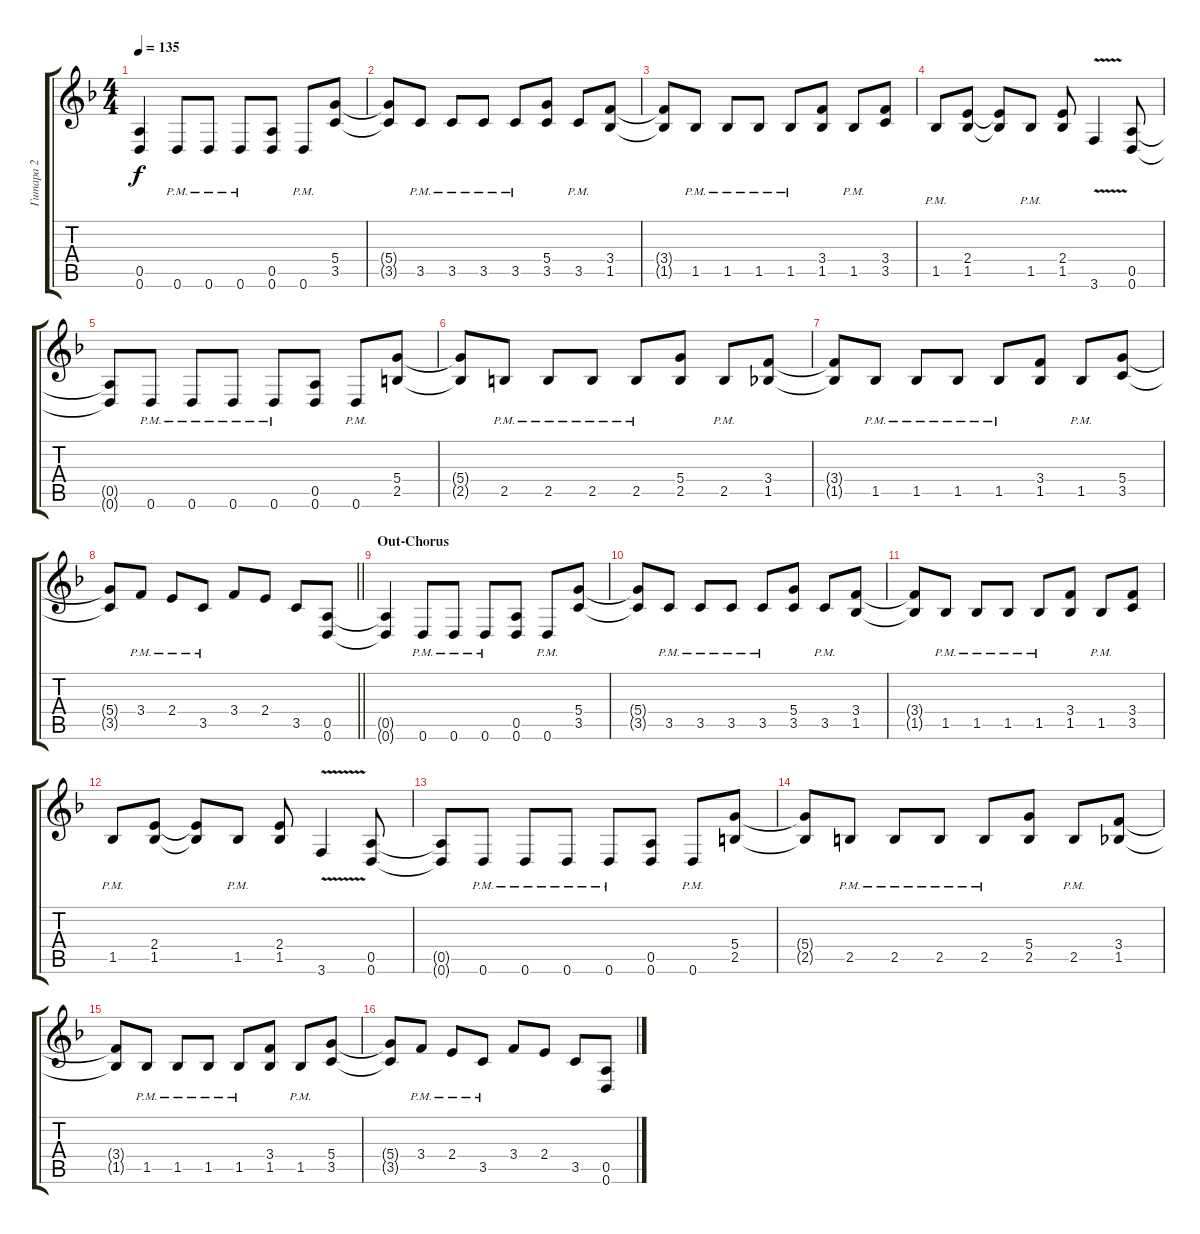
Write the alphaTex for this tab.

\track ("Гитара 2" "Гитара 2") {instrument distortionguitar}
\staff {score tabs}
\tuning (E4 B3 G3 D3 A2 D2) {hide}
\ts (4 4)
\tempo 135
\clef g2
\ks dminor
(0.5{t} 0.6{t}).4{dy f} 0.6{pm}.8 0.6{pm}.8 0.6{pm}.8 (0.5 0.6).8 0.6{pm}.8 (5.4 3.5).8 |
(5.4{t} 3.5{t}).8 3.5{pm}.8 3.5{pm}.8 3.5{pm}.8 3.5{pm}.8 (5.4 3.5).8 3.5{pm}.8 (3.4 1.5).8 |
(3.4{t} 1.5{t}).8 1.5{pm}.8 1.5{pm}.8 1.5{pm}.8 1.5{pm}.8 (3.4 1.5).8 1.5{pm}.8 (3.4 3.5).8 |
1.5{pm}.8 (2.4 1.5).8 (2.4{t} 1.5{t}).8 1.5{pm}.8 (2.4 1.5).8 3.6{v}.4 (0.5 0.6).8 |
(0.5{t} 0.6{t}).8 0.6{pm}.8 0.6{pm}.8 0.6{pm}.8 0.6{pm}.8 (0.5 0.6).8 0.6{pm}.8 (5.4 2.5).8 |
(5.4{t} 2.5{t}).8 2.5{pm}.8 2.5{pm}.8 2.5{pm}.8 2.5{pm}.8 (5.4 2.5).8 2.5{pm}.8 (3.4 1.5).8 |
(3.4{t} 1.5{t}).8 1.5{pm}.8 1.5{pm}.8 1.5{pm}.8 1.5{pm}.8 (3.4 1.5).8 1.5{pm}.8 (5.4 3.5).8 |
\barLineRight lightlight
(5.4{t} 3.5{t}).8 3.4{pm}.8 2.4{pm}.8 3.5{pm}.8 3.4.8 2.4.8 3.5.8 (0.5 0.6).8 |
\section ("" "Out-Chorus")
(0.5{t} 0.6{t}).4 0.6{pm}.8 0.6{pm}.8 0.6{pm}.8 (0.5 0.6).8 0.6{pm}.8 (5.4 3.5).8 |
(5.4{t} 3.5{t}).8 3.5{pm}.8 3.5{pm}.8 3.5{pm}.8 3.5{pm}.8 (5.4 3.5).8 3.5{pm}.8 (3.4 1.5).8 |
(3.4{t} 1.5{t}).8 1.5{pm}.8 1.5{pm}.8 1.5{pm}.8 1.5{pm}.8 (3.4 1.5).8 1.5{pm}.8 (3.4 3.5).8 |
1.5{pm}.8 (2.4 1.5).8 (2.4{t} 1.5{t}).8 1.5{pm}.8 (2.4 1.5).8 3.6{v}.4 (0.5 0.6).8 |
(0.5{t} 0.6{t}).8 0.6{pm}.8 0.6{pm}.8 0.6{pm}.8 0.6{pm}.8 (0.5 0.6).8 0.6{pm}.8 (5.4 2.5).8 |
(5.4{t} 2.5{t}).8 2.5{pm}.8 2.5{pm}.8 2.5{pm}.8 2.5{pm}.8 (5.4 2.5).8 2.5{pm}.8 (3.4 1.5).8 |
(3.4{t} 1.5{t}).8 1.5{pm}.8 1.5{pm}.8 1.5{pm}.8 1.5{pm}.8 (3.4 1.5).8 1.5{pm}.8 (5.4 3.5).8 |
(5.4{t} 3.5{t}).8 3.4{pm}.8 2.4{pm}.8 3.5{pm}.8 3.4.8 2.4.8 3.5.8 (0.5 0.6).8
